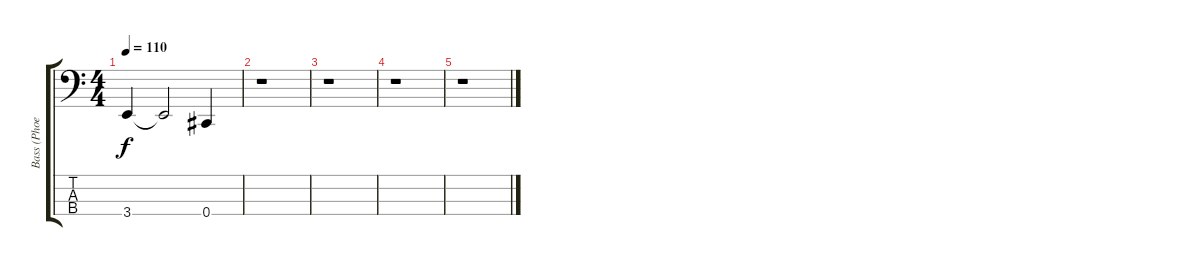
\track ("Bass (Phoenix)" "Bass (Phoe") {instrument electricbassfinger}
\staff {score tabs}
\tuning (Gb2 Db2 Ab1 Db1) {hide}
\ts (4 4)
\tempo 110
\clef f4
\ks c
3.4.4{dy f} 3.4{t}.2 0.4.4 |
r.1 |
r.1 |
r.1 |
r.1
